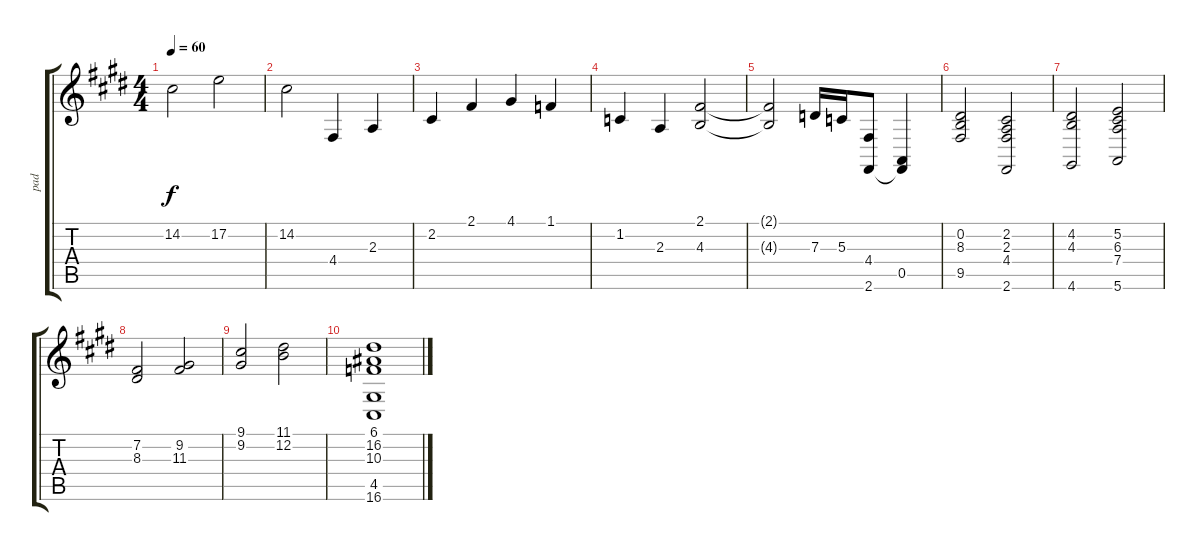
\track ("pad" "pad") {instrument pad2warm}
\staff {score tabs}
\tuning (E4 B3 G3 D3 A2 E2) {hide}
\ts (4 4)
\tempo 60
\clef g2
\ks c#minor
14.2.2{dy f} 17.2.2 |
14.2.2 4.4.4 2.3.4 |
2.2.4 2.1.4 4.1.4 1.1.4 |
1.2.4 2.3.4 (2.1 4.3).2 |
(2.1{t} 4.3{t}).2 7.3.16 5.3.16 (4.4 2.6).8 (0.5 2.6{t}).4 |
(0.2 8.3 9.5).2 (2.2 2.3 4.4 2.6).2 |
(4.2 4.3 4.6).2 (5.2 6.3 7.4 5.6).2 |
(7.2 8.3).2 (9.2 11.3).2 |
(9.1 9.2).2 (11.1 12.2).2 |
(6.1 16.2 10.3 4.5 16.6).1
